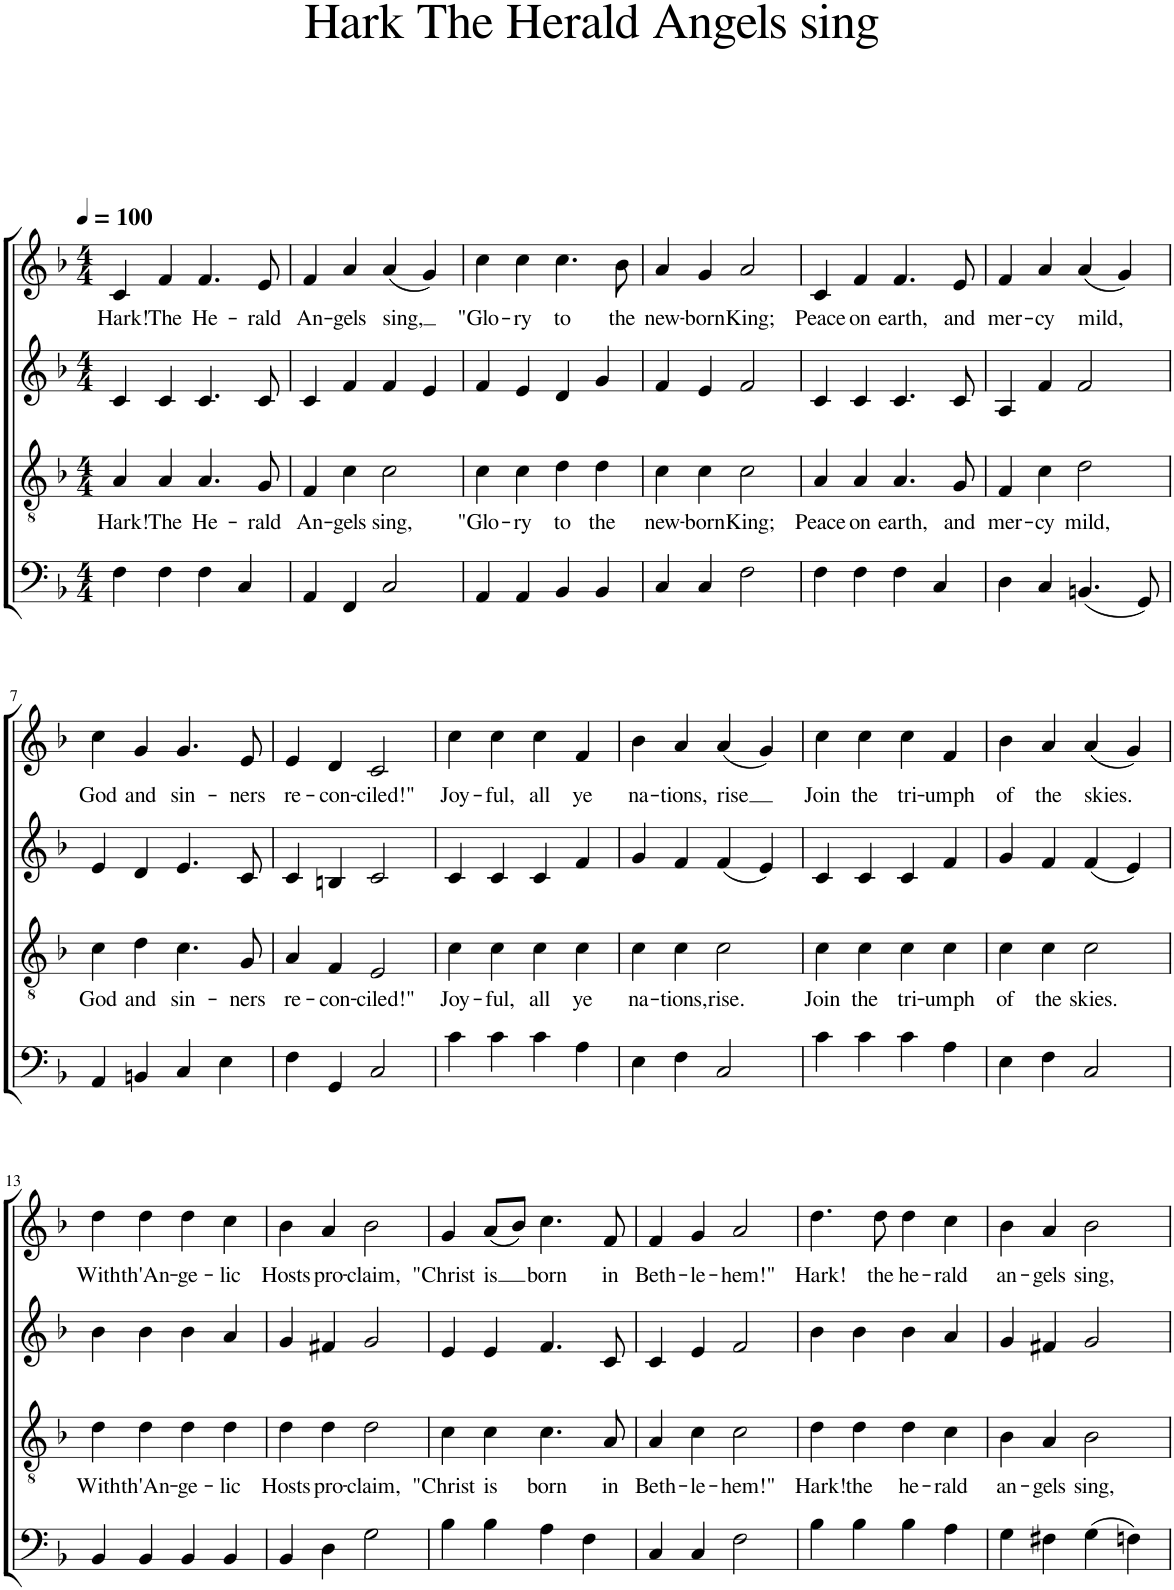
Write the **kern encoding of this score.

**kern	**kern	**text	**kern	**kern	**text
*part4	*part3	*part3	*part2	*part1	*part1
*staff4	*staff3	*staff3	*staff2	*staff1	*staff1
*I"Bass	*I"Tenor	*	*I"Alto	*I"Soprano	*
*clefF4	*clefGv2	*	*clefG2	*clefG2	*
*k[b-]	*k[b-]	*	*k[b-]	*k[b-]	*
*M4/4	*M4/4	*	*M4/4	*M4/4	*
*MM100	*MM100	*	*MM100	*MM100	*
=1	=1	=1	=1	=1	=1
!	!	!LO:LY:b	!	!	!LO:LY:b
4F\	4A/	Hark!	4c/	4c/	Hark!
!	!	!LO:LY:b	!	!	!LO:LY:b
4F\	4A/	The	4c/	4f/	The
!	!	!LO:LY:b	!	!	!LO:LY:b
4F\	4.A/	He-	4.c/	4.f/	He-
4C/	.	.	.	.	.
!	!	!LO:LY:b	!	!	!LO:LY:b
.	8G/	-rald	8c/	8e/	-rald
=2	=2	=2	=2	=2	=2
!	!	!LO:LY:b	!	!	!LO:LY:b
4AA/	4F/	An-	4c/	4f/	An-
!	!	!LO:LY:b	!	!	!LO:LY:b
4FF/	4c\	-gels	4f/	4a/	-gels
!	!	!LO:LY:b	!	!	!LO:LY:b
2C/	2c\	sing,	4f/	(4a/	sing,
.	.	.	4e/	4g/)	.
=3	=3	=3	=3	=3	=3
!	!	!LO:LY:b	!	!	!LO:LY:b
4AA/	4c\	"Glo-	4f/	4cc\	"Glo-
!	!	!LO:LY:b	!	!	!LO:LY:b
4AA/	4c\	-ry	4e/	4cc\	-ry
!	!	!LO:LY:b	!	!	!LO:LY:b
4BB-/	4d\	to	4d/	4.cc\	to
!	!	!LO:LY:b	!	!	!
4BB-/	4d\	the	4g/	.	.
!	!	!	!	!	!LO:LY:b
.	.	.	.	8b-\	the
=4	=4	=4	=4	=4	=4
!	!	!LO:LY:b	!	!	!LO:LY:b
4C/	4c\	new-	4f/	4a/	new-
!	!	!LO:LY:b	!	!	!LO:LY:b
4C/	4c\	-born	4e/	4g/	-born
!	!	!LO:LY:b	!	!	!LO:LY:b
2F\	2c\	King;	2f/	2a/	King;
=5	=5	=5	=5	=5	=5
!	!	!LO:LY:b	!	!	!LO:LY:b
4F\	4A/	Peace	4c/	4c/	Peace
!	!	!LO:LY:b	!	!	!LO:LY:b
4F\	4A/	on	4c/	4f/	on
!	!	!LO:LY:b	!	!	!LO:LY:b
4F\	4.A/	earth,	4.c/	4.f/	earth,
4C/	.	.	.	.	.
!	!	!LO:LY:b	!	!	!LO:LY:b
.	8G/	and	8c/	8e/	and
=6	=6	=6	=6	=6	=6
!	!	!LO:LY:b	!	!	!LO:LY:b
4D\	4F/	mer-	4A/	4f/	mer-
!	!	!LO:LY:b	!	!	!LO:LY:b
4C/	4c\	-cy	4f/	4a/	-cy
!	!	!LO:LY:b	!	!	!LO:LY:b
(4.BBn/	2d\	mild,	2f/	(4a/	mild,
.	.	.	.	4g/)	.
8GG/)	.	.	.	.	.
!!LO:LB:g=z
=7	=7	=7	=7	=7	=7
!	!	!LO:LY:b	!	!	!LO:LY:b
4AA/	4c\	God	4e/	4cc\	God
!	!	!LO:LY:b	!	!	!LO:LY:b
4BBn/	4d\	and	4d/	4g/	and
!	!	!LO:LY:b	!	!	!LO:LY:b
4C/	4.c\	sin-	4.e/	4.g/	sin-
4E\	.	.	.	.	.
!	!	!LO:LY:b	!	!	!LO:LY:b
.	8G/	-ners	8c/	8e/	-ners
=8	=8	=8	=8	=8	=8
!	!	!LO:LY:b	!	!	!LO:LY:b
4F\	4A/	re-	4c/	4e/	re-
!	!	!LO:LY:b	!	!	!LO:LY:b
4GG/	4F/	-con-	4Bn/	4d/	-con-
!	!	!LO:LY:b	!	!	!LO:LY:b
2C/	2E/	-ciled!"	2c/	2c/	-ciled!"
=9	=9	=9	=9	=9	=9
!	!	!LO:LY:b	!	!	!LO:LY:b
4c\	4c\	Joy-	4c/	4cc\	Joy-
!	!	!LO:LY:b	!	!	!LO:LY:b
4c\	4c\	-ful,	4c/	4cc\	-ful,
!	!	!LO:LY:b	!	!	!LO:LY:b
4c\	4c\	all	4c/	4cc\	all
!	!	!LO:LY:b	!	!	!LO:LY:b
4A\	4c\	ye	4f/	4f/	ye
=10	=10	=10	=10	=10	=10
!	!	!LO:LY:b	!	!	!LO:LY:b
4E\	4c\	na-	4g/	4b-\	na-
!	!	!LO:LY:b	!	!	!LO:LY:b
4F\	4c\	-tions,	4f/	4a/	-tions,
!	!	!LO:LY:b	!	!	!LO:LY:b
2C/	2c\	rise.	(4f/	(4a/	-rise
.	.	.	4e/)	4g/)	.
=11	=11	=11	=11	=11	=11
!	!	!LO:LY:b	!	!	!LO:LY:b
4c\	4c\	Join	4c/	4cc\	Join
!	!	!LO:LY:b	!	!	!LO:LY:b
4c\	4c\	the	4c/	4cc\	the
!	!	!LO:LY:b	!	!	!LO:LY:b
4c\	4c\	tri-	4c/	4cc\	tri-
!	!	!LO:LY:b	!	!	!LO:LY:b
4A\	4c\	-umph	4f/	4f/	-umph
=12	=12	=12	=12	=12	=12
!	!	!LO:LY:b	!	!	!LO:LY:b
4E\	4c\	of	4g/	4b-\	of
!	!	!LO:LY:b	!	!	!LO:LY:b
4F\	4c\	the	4f/	4a/	the
!	!	!LO:LY:b	!	!	!LO:LY:b
2C/	2c\	skies.	(4f/	(4a/	-skies.
.	.	.	4e/)	4g/)	.
!!LO:LB:g=z
=13	=13	=13	=13	=13	=13
!	!	!LO:LY:b	!	!	!LO:LY:b
4BB-/	4d\	With	4b-\	4dd\	With
!	!	!LO:LY:b	!	!	!LO:LY:b
4BB-/	4d\	th'An-	4b-\	4dd\	th'An-
!	!	!LO:LY:b	!	!	!LO:LY:b
4BB-/	4d\	-ge-	4b-\	4dd\	-ge-
!	!	!LO:LY:b	!	!	!LO:LY:b
4BB-/	4d\	-lic	4a/	4cc\	-lic
=14	=14	=14	=14	=14	=14
!	!	!LO:LY:b	!	!	!LO:LY:b
4BB-/	4d\	Hosts	4g/	4b-\	Hosts
!	!	!LO:LY:b	!	!	!LO:LY:b
4D\	4d\	pro-	4f#X/	4a/	pro-
!	!	!LO:LY:b	!	!	!LO:LY:b
2G\	2d\	-claim,	2g/	2b-\	-claim,
=15	=15	=15	=15	=15	=15
!	!	!LO:LY:b	!	!	!LO:LY:b
4B-\	4c\	"Christ	4e/	4g/	"Christ
!	!	!LO:LY:b	!	!	!LO:LY:b
4B-\	4c\	is	4e/	(8a/L	is
.	.	.	.	8b-/J)	.
!	!	!LO:LY:b	!	!	!LO:LY:b
4A\	4.c\	born	4.f/	4.cc\	born
4F\	.	.	.	.	.
!	!	!LO:LY:b	!	!	!LO:LY:b
.	8A/	in	8c/	8f/	in
=16	=16	=16	=16	=16	=16
!	!	!LO:LY:b	!	!	!LO:LY:b
4C/	4A/	Beth-	4c/	4f/	Beth-
!	!	!LO:LY:b	!	!	!LO:LY:b
4C/	4c\	-le-	4e/	4g/	-le-
!	!	!LO:LY:b	!	!	!LO:LY:b
2F\	2c\	-hem!"	2f/	2a/	-hem!"
=17	=17	=17	=17	=17	=17
!	!	!LO:LY:b	!	!	!LO:LY:b
4B-\	4d\	Hark!	4b-\	4.dd\	Hark!
!	!	!LO:LY:b	!	!	!
4B-\	4d\	the	4b-\	.	.
!	!	!	!	!	!LO:LY:b
.	.	.	.	8dd\	the
!	!	!LO:LY:b	!	!	!LO:LY:b
4B-\	4d\	he-	4b-\	4dd\	he-
!	!	!LO:LY:b	!	!	!LO:LY:b
4A\	4c\	-rald	4a/	4cc\	-rald
=18	=18	=18	=18	=18	=18
!	!	!LO:LY:b	!	!	!LO:LY:b
4G\	4B-\	an-	4g/	4b-\	an-
!	!	!LO:LY:b	!	!	!LO:LY:b
4F#X\	4A/	-gels	4f#X/	4a/	-gels
!	!	!LO:LY:b	!	!	!LO:LY:b
(4G\	2B-\	sing,	2g/	2b-\	sing,
4Fn\)	.	.	.	.	.
=	=	=	=	=	=
*-	*-	*-	*-	*-	*-
